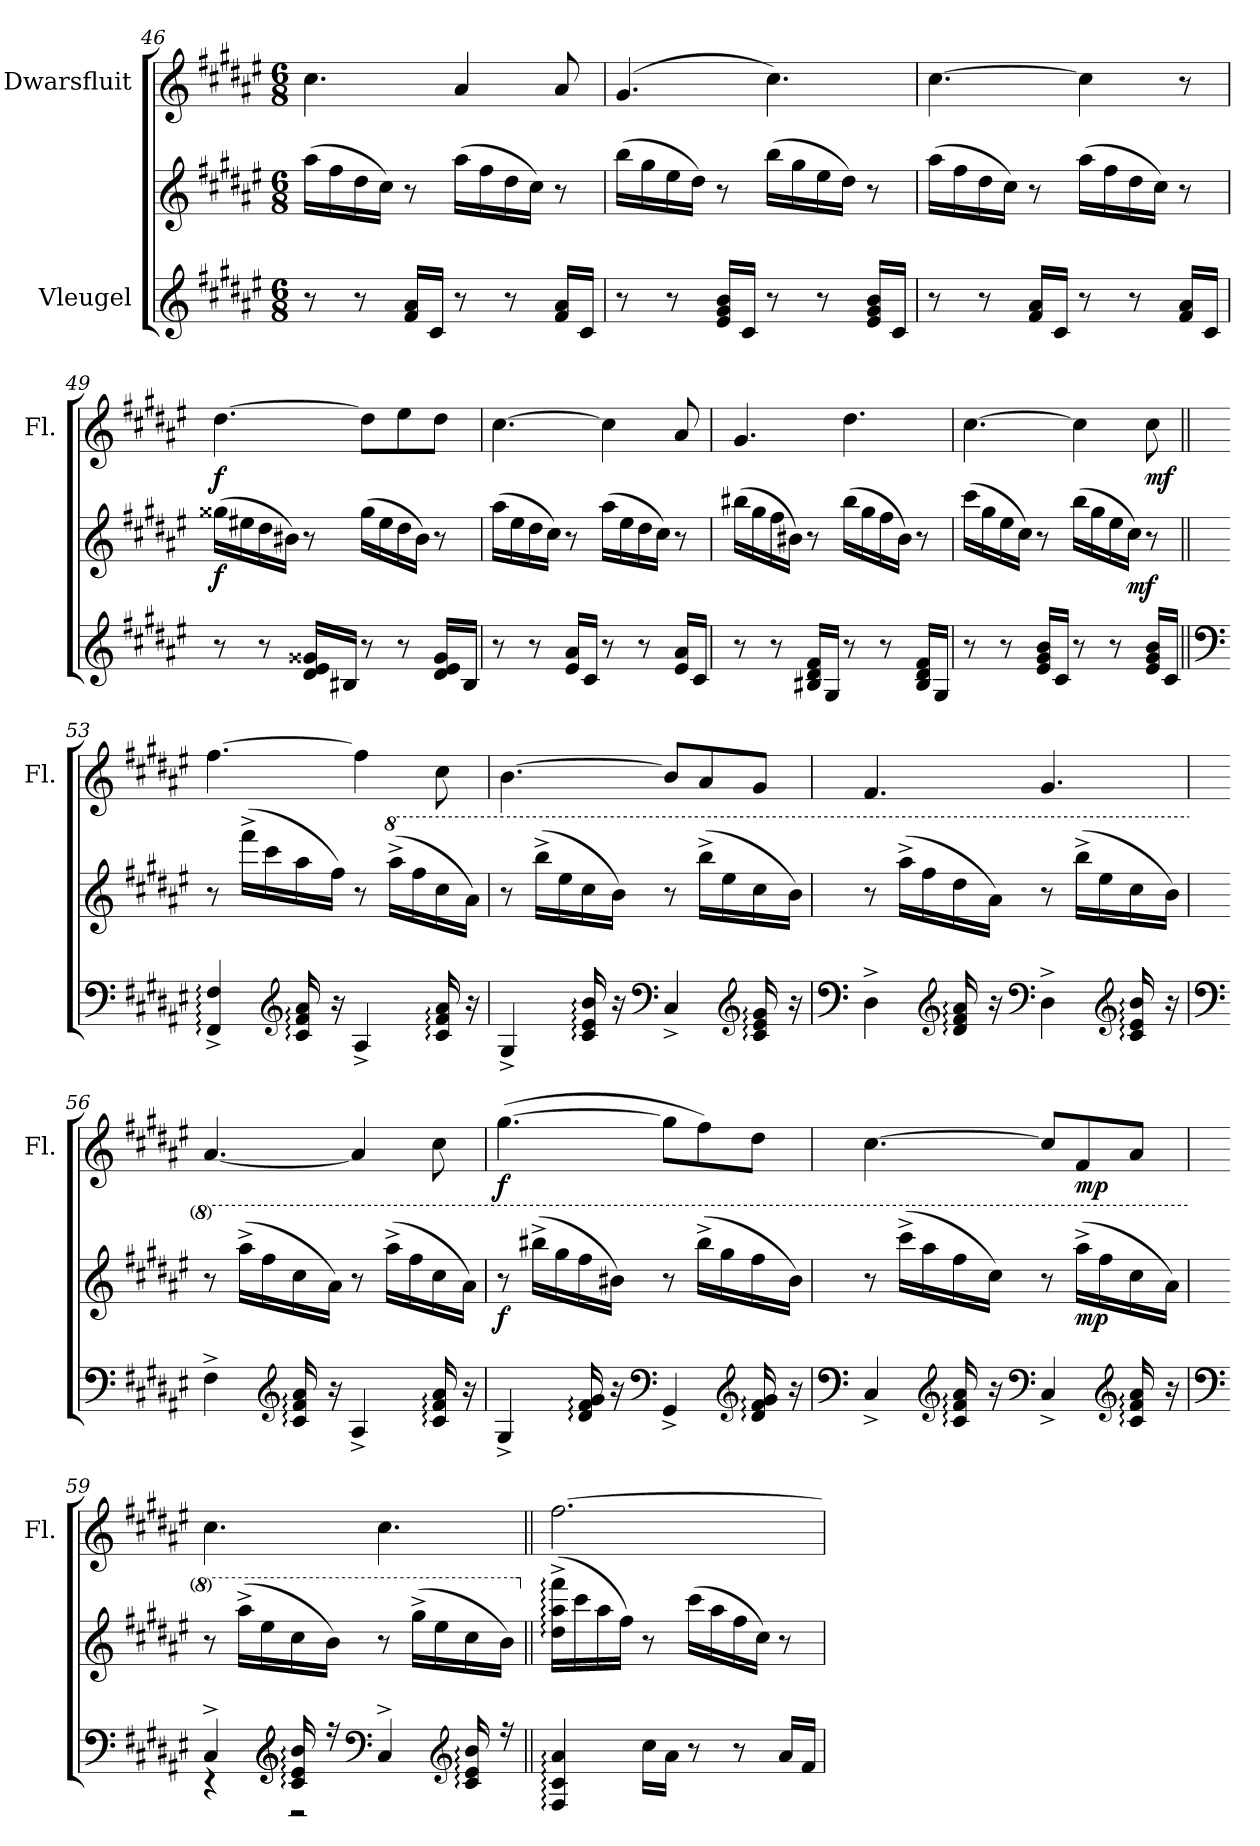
**kern	**kern	**dynam	**kern	**dynam
*part2	*part2	*part2	*part1	*part1
*staff3	*staff2	*staff2/3	*staff1	*staff1
*I"Vleugel	*	*	*I"Dwarsfluit	*
*	*	*	*I'Fl.	*
*clefG2	*clefG2	*	*clefG2	*
*k[f#c#g#d#a#e#]	*k[f#c#g#d#a#e#]	*	*k[f#c#g#d#a#e#]	*
*M6/8	*M6/8	*	*M6/8	*
=46	=46	=46	=46	=46
8r	(16aa#\LL	.	4.cc#\	.
.	16ff#\	.	.	.
8r	16dd#\	.	.	.
.	16cc#\JJ)	.	.	.
16f#/ 16a#/LL	8r	.	.	.
16c#/JJ	.	.	.	.
8r	(16aa#\LL	.	4a#/	.
.	16ff#\	.	.	.
8r	16dd#\	.	.	.
.	16cc#\JJ)	.	.	.
16f#/ 16a#/LL	8r	.	8a#/	.
16c#/JJ	.	.	.	.
=47	=47	=47	=47	=47
8r	(16bb\LL	.	(4.g#/	.
.	16gg#\	.	.	.
8r	16ee#\	.	.	.
.	16dd#\JJ)	.	.	.
16e#/ 16g#/ 16b/LL	8r	.	.	.
16c#/JJ	.	.	.	.
8r	(16bb\LL	.	4.cc#\)	.
.	16gg#\	.	.	.
8r	16ee#\	.	.	.
.	16dd#\JJ)	.	.	.
16e#/ 16g#/ 16b/LL	8r	.	.	.
16c#/JJ	.	.	.	.
!!LO:PB:g=z
=48	=48	=48	=48	=48
8r	(16aa#\LL	.	[4.cc#\	.
.	16ff#\	.	.	.
8r	16dd#\	.	.	.
.	16cc#\JJ)	.	.	.
16f#/ 16a#/LL	8r	.	.	.
16c#/JJ	.	.	.	.
8r	(16aa#\LL	.	4cc#\]	.
.	16ff#\	.	.	.
8r	16dd#\	.	.	.
.	16cc#\JJ)	.	.	.
16f#/ 16a#/LL	8r	.	8r	.
16c#/JJ	.	.	.	.
=49	=49	=49	=49	=49
!	!	!LO:DY:b	!	!LO:DY:b
8r	(16gg##X\LL	f	[4.dd#\	f
.	16ee#X\	.	.	.
8r	16dd#\	.	.	.
.	16b#X\JJ)	.	.	.
16d#/ 16e#/ 16g##X/LL	8r	.	.	.
16B#X/JJ	.	.	.	.
8r	(16gg##\LL	.	8dd#\L]	.
.	16ee#\	.	.	.
8r	16dd#\	.	8ee#\	.
.	16b#\JJ)	.	.	.
16d#/ 16e#/ 16g##/LL	8r	.	8dd#\J	.
16B#/JJ	.	.	.	.
=50	=50	=50	=50	=50
8r	(16aa#\LL	.	[4.cc#\	.
.	16ee#\	.	.	.
8r	16dd#\	.	.	.
.	16cc#\JJ)	.	.	.
16e#/ 16a#/LL	8r	.	.	.
16c#/JJ	.	.	.	.
8r	(16aa#\LL	.	4cc#\]	.
.	16ee#\	.	.	.
8r	16dd#\	.	.	.
.	16cc#\JJ)	.	.	.
16e#/ 16a#/LL	8r	.	8a#/	.
16c#/JJ	.	.	.	.
!!LO:LB:g=z
=51	=51	=51	=51	=51
8r	(16bb#X\LL	.	4.g#/	.
.	16gg#\	.	.	.
8r	16ff#\	.	.	.
.	16b#X\JJ)	.	.	.
16B#X/ 16d#/ 16f#/LL	8r	.	.	.
16G#/JJ	.	.	.	.
8r	(16bb#\LL	.	4.dd#\	.
.	16gg#\	.	.	.
8r	16ff#\	.	.	.
.	16b#\JJ)	.	.	.
16B#/ 16d#/ 16f#/LL	8r	.	.	.
16G#/JJ	.	.	.	.
=52	=52	=52	=52	=52
8r	(16ccc#\LL	.	[4.cc#\	.
.	16gg#\	.	.	.
8r	16ee#\	.	.	.
.	16cc#\JJ)	.	.	.
16e#/ 16g#/ 16b/LL	8r	.	.	.
16c#/JJ	.	.	.	.
8r	(16bb\LL	.	4cc#\]	.
.	16gg#\	.	.	.
8r	16ee#\	.	.	.
!	!	!LO:DY:b	!	!
.	16cc#\JJ)	mf	.	.
!	!	!	!	!LO:DY:b
16e#/ 16g#/ 16b/LL	8r	.	8cc#\	mf
16c#/JJ	.	.	.	.
!!LO:LB:g=z
=53||	=53||	=53||	=53||	=53||
*clefF4	*	*	*	*
*	*	*	*MM81	*
4FF#/:^ 4F#/:^	8r	.	[4.ff#\	.
.	(16fff#^\LL	.	.	.
.	16ccc#\	.	.	.
*clefG2	*	*	*	*
16c#/: 16f#/: 16a#/:	16aa#\	.	.	.
16r	16ff#\JJ)	.	.	.
4A#^/	8r	.	4ff#\]	.
*	*8va	*	*	*
.	(16aaa#^\LL	.	.	.
.	16fff#\	.	.	.
16c#/: 16f#/: 16a#/:	16ccc#\	.	8cc#\	.
16r	16aa#\JJ)	.	.	.
=54	=54	=54	=54	=54
4G#^/	8r	.	[4.b\	.
.	(16bbb^\LL	.	.	.
.	16eee#\	.	.	.
16c#/: 16e#/: 16b/:	16ccc#\	.	.	.
16r	16bb\JJ)	.	.	.
*clefF4	*	*	*	*
4C#^/	8r	.	8b/L]	.
.	(16bbb^\LL	.	8a#/	.
.	16eee#\	.	.	.
*clefG2	*	*	*	*
16c#/: 16e#/: 16g#/:	16ccc#\	.	8g#/J	.
16r	16bb\JJ)	.	.	.
!!LO:PB:g=z
=55	=55	=55	=55	=55
*clefF4	*	*	*	*
4D#^\	8r	.	4.f#/	.
.	(16aaa#^\LL	.	.	.
.	16fff#\	.	.	.
*clefG2	*	*	*	*
16d#/: 16f#/: 16a#/:	16ddd#\	.	.	.
16r	16aa#\JJ)	.	.	.
*clefF4	*	*	*	*
4D#^\	8r	.	4.g#/	.
.	(16bbb^\LL	.	.	.
.	16eee#\	.	.	.
*clefG2	*	*	*	*
16c#/: 16e#/: 16b/:	16ccc#\	.	.	.
16r	16bb\JJ)	.	.	.
=56	=56	=56	=56	=56
*clefF4	*	*	*	*
4F#^\	8r	.	[4.a#/	.
.	(16aaa#^\LL	.	.	.
.	16fff#\	.	.	.
*clefG2	*	*	*	*
16c#/: 16f#/: 16a#/:	16ccc#\	.	.	.
16r	16aa#\JJ)	.	.	.
4A#^/	8r	.	4a#/]	.
.	(16aaa#^\LL	.	.	.
.	16fff#\	.	.	.
16c#/: 16f#/: 16a#/:	16ccc#\	.	8cc#\	.
16r	16aa#\JJ)	.	.	.
!!LO:LB:g=z
=57	=57	=57	=57	=57
!	!	!LO:DY:b	!	!LO:DY:b
4G#^/	8r	f	([4.gg#\	f
.	(16bbb#X^\LL	.	.	.
.	16ggg#\	.	.	.
16d#/: 16f#/: 16g#/:	16fff#\	.	.	.
16r	16bb#X\JJ)	.	.	.
*clefF4	*	*	*	*
4GG#^/	8r	.	8gg#\L]	.
.	(16bbb#^\LL	.	8ff#\)	.
.	16ggg#\	.	.	.
*clefG2	*	*	*	*
16d#/: 16f#/: 16g#/:	16fff#\	.	8dd#\J	.
16r	16bb#\JJ)	.	.	.
=58	=58	=58	=58	=58
*clefF4	*	*	*	*
4C#^/	8r	.	[4.cc#\	.
.	(16cccc#^\LL	.	.	.
.	16aaa#\	.	.	.
*clefG2	*	*	*	*
16c#/: 16f#/: 16a#/:	16fff#\	.	.	.
16r	16ccc#\JJ)	.	.	.
*clefF4	*	*	*	*
4C#^/	8r	.	8cc#/L]	.
*	*	*	*MM72	*
!	!	!LO:DY:b	!	!LO:DY:b
.	(16aaa#^\LL	mp	8f#/	mp
.	16fff#\	.	.	.
*clefG2	*	*	*	*
16c#/: 16f#/: 16a#/:	16ccc#\	.	8a#/J	.
16r	16aa#\JJ)	.	.	.
!!LO:LB:g=z
=59	=59	=59	=59	=59
*clefF4	*	*	*	*
*^	*	*	*	*
4C#^/	4r	8r	.	4.cc#\	.
.	.	(16aaa#^\LL	.	.	.
.	.	16eee#\	.	.	.
*clefG2	*	*	*	*	*
16c#/: 16e#/: 16b/:	2r	16ccc#\	.	.	.
16r	.	16bb\JJ)	.	.	.
*clefF4	*	*	*	*	*
4C#^/	.	8r	.	4.cc#\	.
.	.	(16ggg#^\LL	.	.	.
.	.	16eee#\	.	.	.
*clefG2	*	*	*	*	*
16c#/: 16e#/: 16b/:	.	16ccc#\	.	.	.
16r	.	16bb\JJ)	.	.	.
*v	*v	*	*	*	*
=60||	=60||	=60||	=60||	=60||
*	*X8va	*	*	*
*	*	*	*MM99	*
4F#/: 4c#/: 4a#/:	(16dd#\:^ 16aa#\:^ 16fff#\:^LL	.	[2.ff#\	.
.	16ccc#\	.	.	.
.	16aa#\	.	.	.
.	16ff#\JJ)	.	.	.
16cc#\LL	8r	.	.	.
16a#\JJ	.	.	.	.
8r	(16ccc#\LL	.	.	.
.	16aa#\	.	.	.
8r	16ff#\	.	.	.
.	16cc#\JJ)	.	.	.
16a#/LL	8r	.	.	.
16f#/JJ	.	.	.	.
=	=	=	=	=
*-	*-	*-	*-	*-
